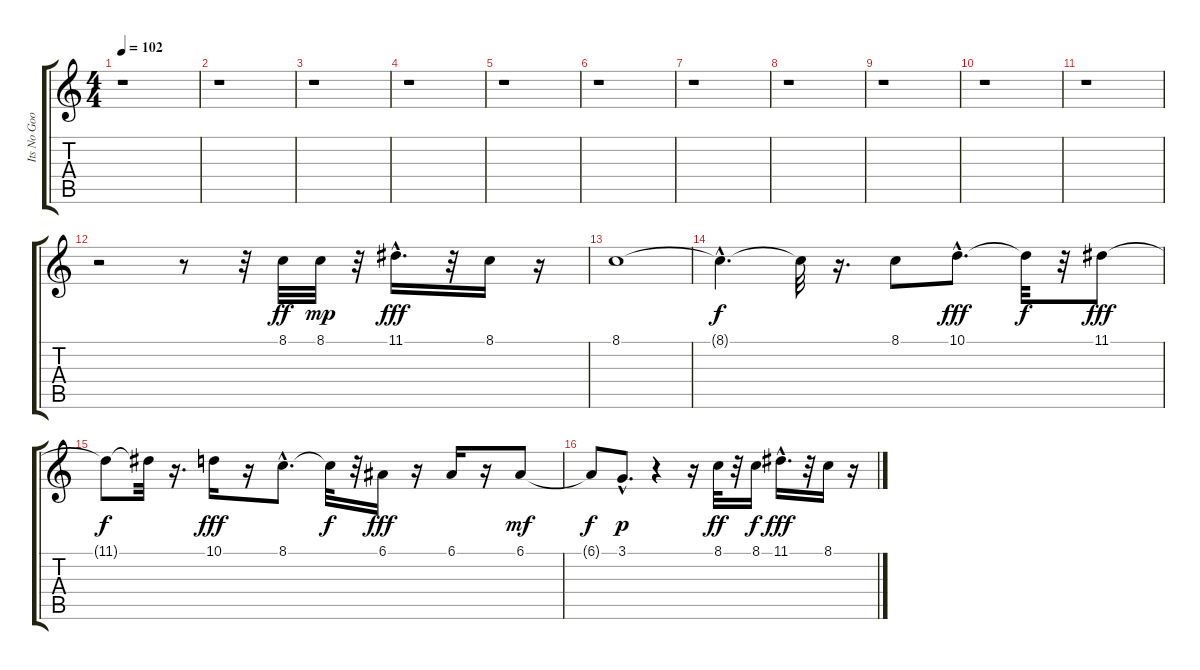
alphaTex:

\track ("Its No Good   (beta version)" "Its No Goo") {instrument acousticgrandpiano}
\staff {score tabs}
\tuning (E4 B3 G3 D3 A2 E2) {hide}
\ts (4 4)
\tempo 102
\clef g2
\ks c
r.1{dy f} |
r.1 |
r.1 |
r.1 |
r.1 |
r.1 |
r.1 |
r.1 |
r.1 |
r.1 |
r.1 |
r.2 r.8 r.32 8.1.32{dy ff} 8.1.32{dy mp} r.32 11.1{hac}.16{d dy fff} r.32 8.1.16 r.16 |
8.1.1 |
8.1{hac t}.4{d dy f} 8.1{t}.32 r.16{d} 8.1.8 10.1{hac}.8{d dy fff} 10.1{t}.32{dy f} r.32 11.1.8{dy fff} |
11.1{t}.8{dy f} 11.1{t}.32 r.16{d} 10.1.16{dy fff} r.16 8.1{hac}.8{d} 8.1{t}.32{dy f} r.32 6.1.16{dy fff} r.16 6.1.16 r.16 6.1.8{dy mf} |
6.1{t}.8{dy f} 3.1{hac}.8{d dy p} r.4 r.16 8.1.32{dy ff} r.32 8.1.16{dy f} 11.1{hac}.16{d dy fff} r.32 8.1.16 r.16
